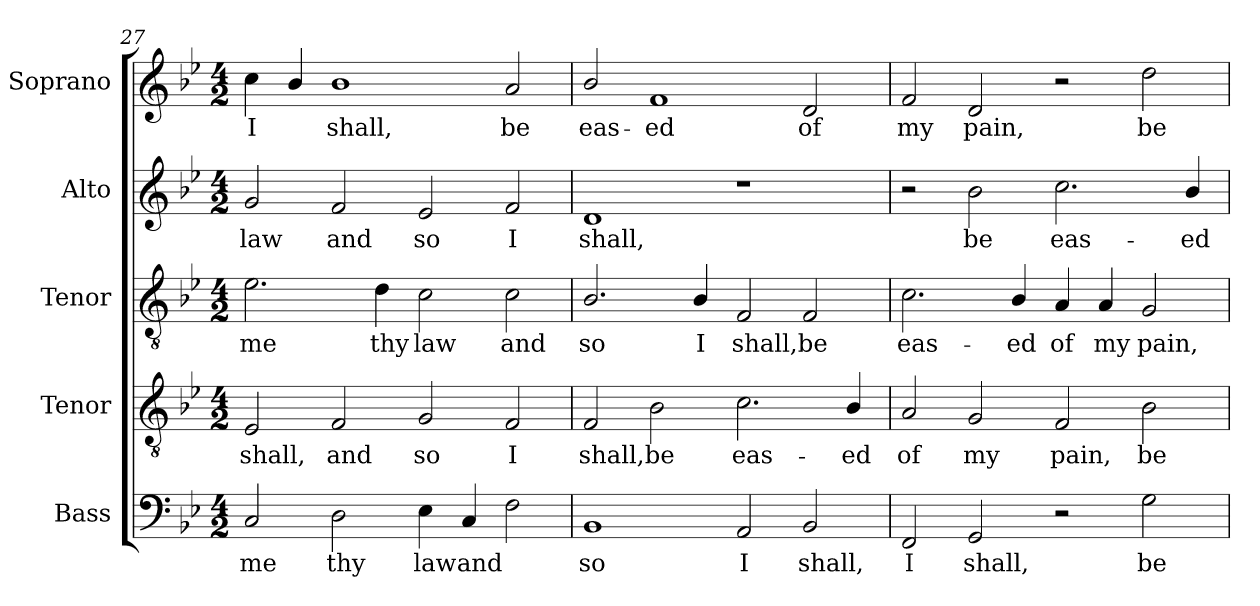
**kern	**text	**kern	**text	**kern	**text	**kern	**text	**kern	**text
*part5	*part5	*part4	*part4	*part3	*part3	*part2	*part2	*part1	*part1
*staff5	*staff5	*staff4	*staff4	*staff3	*staff3	*staff2	*staff2	*staff1	*staff1
*I"Bass	*	*I"Tenor	*	*I"Tenor	*	*I"Alto	*	*I"Soprano	*
*I'B.	*	*I'T.	*	*	*	*	*	*I'S.	*
*clefF4	*	*clefGv2	*	*clefGv2	*	*clefG2	*	*clefG2	*
*	*	*ITrd7c12	*	*ITrd7c12	*	*	*	*	*
*k[b-e-]	*	*k[b-e-]	*	*k[b-e-]	*	*k[b-e-]	*	*k[b-e-]	*
*B-:	*	*B-:	*	*B-:	*	*B-:	*	*B-:	*
*M4/2	*	*M4/2	*	*M4/2	*	*M4/2	*	*M4/2	*
=27	=27	=27	=27	=27	=27	=27	=27	=27	=27
!	!LO:LY:b:color=#000000	!	!	!	!	!	!	!	!
!	!	!	!LO:LY:b:color=#000000	!	!	!	!	!	!
!	!	!	!	!	!LO:LY:b:color=#000000	!	!	!	!
!	!	!	!	!	!	!	!LO:LY:b:color=#000000	!	!
!	!	!	!	!	!	!	!	!	!LO:LY:b:color=#000000
2Ci/	me	2EE-i/	shall,	2.E-i\	me	2gi/	law	4cci\	I
.	.	.	.	.	.	.	.	4b-i/	.
!	!LO:LY:b:color=#000000	!	!	!	!	!	!	!	!
!	!	!	!LO:LY:b:color=#000000	!	!	!	!	!	!
!	!	!	!	!	!	!	!LO:LY:b:color=#000000	!	!
!	!	!	!	!	!	!	!	!	!LO:LY:b:color=#000000
2Di\	thy	2FFi/	and	.	.	2fi/	and	1b-i	shall,
!	!	!	!	!	!LO:LY:b:color=#000000	!	!	!	!
.	.	.	.	4Di\	thy	.	.	.	.
!	!LO:LY:b:color=#000000	!	!	!	!	!	!	!	!
!	!	!	!LO:LY:b:color=#000000	!	!	!	!	!	!
!	!	!	!	!	!LO:LY:b:color=#000000	!	!	!	!
!	!	!	!	!	!	!	!LO:LY:b:color=#000000	!	!
4E-i\	law	2GGi/	so	2Ci\	law	2e-i/	so	.	.
!	!LO:LY:b:color=#000000	!	!	!	!	!	!	!	!
4Ci/	and	.	.	.	.	.	.	.	.
!	!	!	!LO:LY:b:color=#000000	!	!	!	!	!	!
!	!	!	!	!	!LO:LY:b:color=#000000	!	!	!	!
!	!	!	!	!	!	!	!LO:LY:b:color=#000000	!	!
!	!	!	!	!	!	!	!	!	!LO:LY:b:color=#000000
2Fi\	.	2FFi/	I	2Ci\	and	2fi/	I	2ai/	be
=28	=28	=28	=28	=28	=28	=28	=28	=28	=28
!	!LO:LY:b:color=#000000	!	!	!	!	!	!	!	!
!	!	!	!LO:LY:b:color=#000000	!	!	!	!	!	!
!	!	!	!	!	!LO:LY:b:color=#000000	!	!	!	!
!	!	!	!	!	!	!	!LO:LY:b:color=#000000	!	!
!	!	!	!	!	!	!	!	!	!LO:LY:b:color=#000000
1BB-i	so	2FFi/	shall,	2.BB-i/	so	1di	shall,	2b-i/	eas-
!	!	!	!LO:LY:b:color=#000000	!	!	!	!	!	!
!	!	!	!	!	!	!	!	!	!LO:LY:b:color=#000000
.	.	2BB-i\	be	.	.	.	.	1fi	-ed
!	!	!	!	!	!LO:LY:b:color=#000000	!	!	!	!
.	.	.	.	4BB-i/	I	.	.	.	.
!	!LO:LY:b:color=#000000	!	!	!	!	!	!	!	!
!	!	!	!LO:LY:b:color=#000000	!	!	!	!	!	!
!	!	!	!	!	!LO:LY:b:color=#000000	!	!	!	!
2AAi/	I	2.Ci\	eas-	2FFi/	shall,	1r	.	.	.
!	!LO:LY:b:color=#000000	!	!	!	!	!	!	!	!
!	!	!	!	!	!LO:LY:b:color=#000000	!	!	!	!
!	!	!	!	!	!	!	!	!	!LO:LY:b:color=#000000
2BB-i/	shall,	.	.	2FFi/	be	.	.	2di/	of
!	!	!	!LO:LY:b:color=#000000	!	!	!	!	!	!
.	.	4BB-i/	-ed	.	.	.	.	.	.
!!LO:LB:g=z
=29	=29	=29	=29	=29	=29	=29	=29	=29	=29
!	!LO:LY:b:color=#000000	!	!	!	!	!	!	!	!
!	!	!	!LO:LY:b:color=#000000	!	!	!	!	!	!
!	!	!	!	!	!LO:LY:b:color=#000000	!	!	!	!
!	!	!	!	!	!	!	!	!	!LO:LY:b:color=#000000
2FFi/	I	2AAi/	of	2.Ci\	eas-	2r	.	2fi/	my
!	!LO:LY:b:color=#000000	!	!	!	!	!	!	!	!
!	!	!	!LO:LY:b:color=#000000	!	!	!	!	!	!
!	!	!	!	!	!	!	!LO:LY:b:color=#000000	!	!
!	!	!	!	!	!	!	!	!	!LO:LY:b:color=#000000
2GGi/	shall,	2GGi/	my	.	.	2b-i\	be	2di/	pain,
!	!	!	!	!	!LO:LY:b:color=#000000	!	!	!	!
.	.	.	.	4BB-i/	-ed	.	.	.	.
!	!	!	!LO:LY:b:color=#000000	!	!	!	!	!	!
!	!	!	!	!	!LO:LY:b:color=#000000	!	!	!	!
!	!	!	!	!	!	!	!LO:LY:b:color=#000000	!	!
2r	.	2FFi/	pain,	4AAi/	of	2.cci\	eas-	2r	.
!	!	!	!	!	!LO:LY:b:color=#000000	!	!	!	!
.	.	.	.	4AAi/	my	.	.	.	.
!	!LO:LY:b:color=#000000	!	!	!	!	!	!	!	!
!	!	!	!LO:LY:b:color=#000000	!	!	!	!	!	!
!	!	!	!	!	!LO:LY:b:color=#000000	!	!	!	!
!	!	!	!	!	!	!	!	!	!LO:LY:b:color=#000000
2Gi\	be	2BB-i\	be	2GGi/	pain,	.	.	2ddi\	be
!	!	!	!	!	!	!	!LO:LY:b:color=#000000	!	!
.	.	.	.	.	.	4b-i/	-ed	.	.
=	=	=	=	=	=	=	=	=	=
*-	*-	*-	*-	*-	*-	*-	*-	*-	*-
